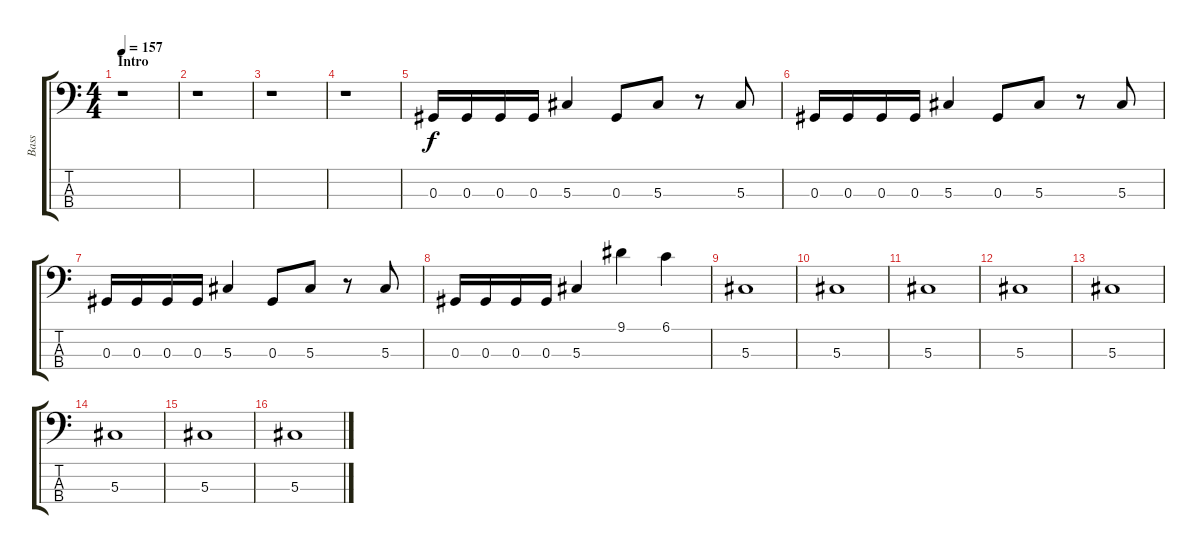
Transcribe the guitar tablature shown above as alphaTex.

\track ("Bass" "Bass") {instrument acousticguitarnylon}
\staff {score tabs}
\tuning (Gb2 Db2 Ab1 Eb1) {hide}
\ts (4 4)
\section ("" "Intro")
\tempo 157
\clef f4
\ks c
r.1{dy f instrument acousticguitarnylon} |
r.1 |
r.1 |
r.1 |
0.3.16 0.3.16 0.3.16 0.3.16 5.3.4 0.3.8 5.3.8 r.8 5.3.8 |
0.3.16 0.3.16 0.3.16 0.3.16 5.3.4 0.3.8 5.3.8 r.8 5.3.8 |
0.3.16 0.3.16 0.3.16 0.3.16 5.3.4 0.3.8 5.3.8 r.8 5.3.8 |
0.3.16 0.3.16 0.3.16 0.3.16 5.3.4 9.1.4 6.1.4 |
5.3.1 |
5.3.1 |
5.3.1 |
5.3.1 |
5.3.1 |
5.3.1 |
5.3.1 |
5.3.1
